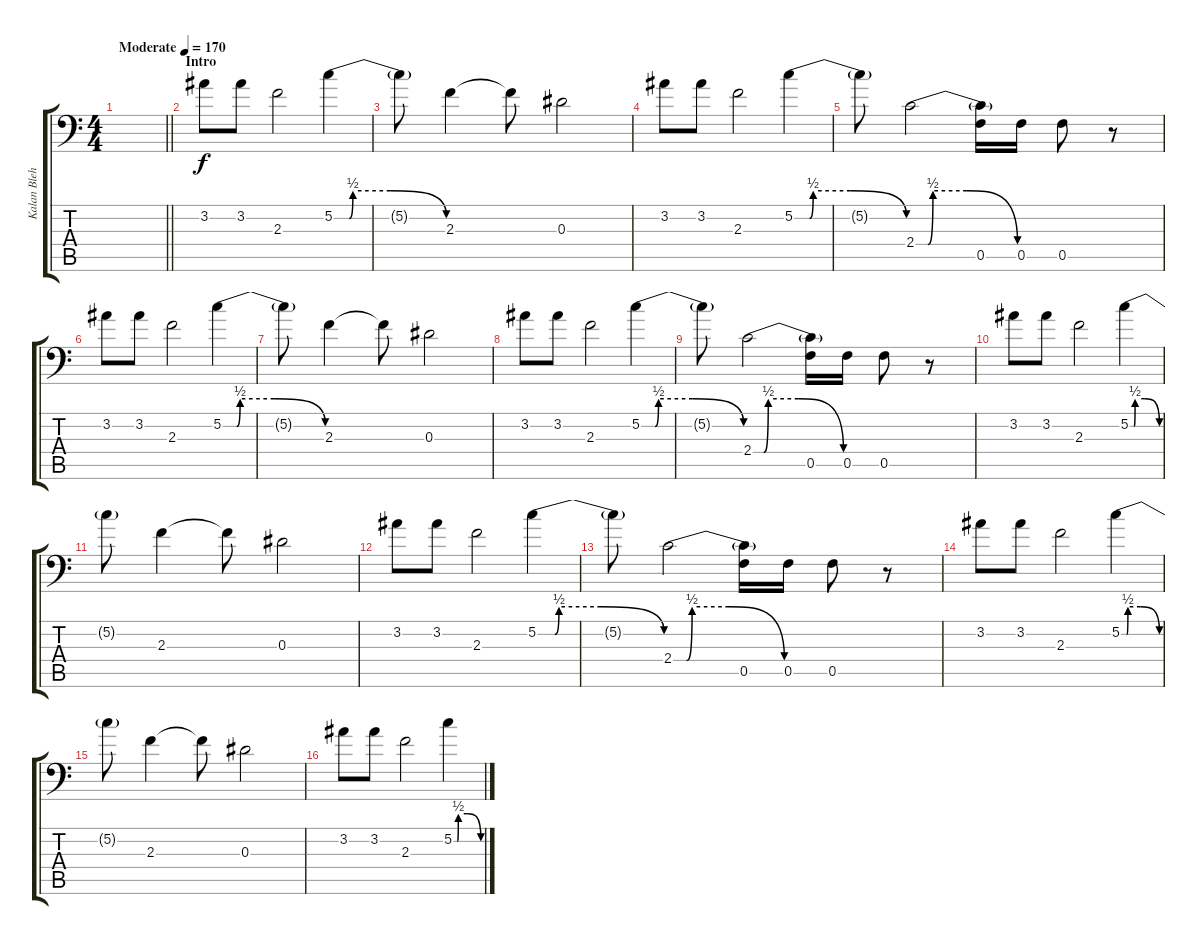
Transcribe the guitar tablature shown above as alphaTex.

\track ("Kalan Blehm - Lead" "Kalan Bleh") {instrument distortionguitar}
\staff {score tabs}
\tuning (C4 G3 Eb3 Bb2 F2 Bb1) {hide}
\ts (4 4)
\tempo (170 "Moderate")
\clef f4
\barLineRight lightlight
\ks c
|
\section ("" "Intro")
3.2.8 3.2.8 2.3.2 5.2{be (custom 0 0 8 0 10 2 30 2 60 0)}.4 |
5.2{t}.8 2.3.4 2.3{t}.8 0.3.2 |
3.2.8 3.2.8 2.3.2 5.2{be (custom 0 0 8 0 10 2 30 2 60 0)}.4 |
5.2{t}.8 2.4{be (custom 0 0 7 0 10 2 30 2 60 0)}.2 (2.4{t} 0.5).16 0.5.16 0.5.8 r.8 |
3.2.8 3.2.8 2.3.2 5.2{be (custom 0 0 8 0 10 2 30 2 60 0)}.4 |
5.2{t}.8 2.3.4 2.3{t}.8 0.3.2 |
3.2.8 3.2.8 2.3.2 5.2{be (custom 0 0 8 0 10 2 30 2 60 0)}.4 |
5.2{t}.8 2.4{be (custom 0 0 7 0 10 2 30 2 60 0)}.2 (2.4{t} 0.5).16 0.5.16 0.5.8 r.8 |
3.2.8 3.2.8 2.3.2 5.2{be (custom 0 0 8 0 10 2 30 2 60 0)}.4 |
5.2{t}.8 2.3.4 2.3{t}.8 0.3.2 |
3.2.8 3.2.8 2.3.2 5.2{be (custom 0 0 8 0 10 2 30 2 60 0)}.4 |
5.2{t}.8 2.4{be (custom 0 0 7 0 10 2 30 2 60 0)}.2 (2.4{t} 0.5).16 0.5.16 0.5.8 r.8 |
3.2.8 3.2.8 2.3.2 5.2{be (custom 0 0 8 0 10 2 30 2 60 0)}.4 |
5.2{t}.8 2.3.4 2.3{t}.8 0.3.2 |
3.2.8 3.2.8 2.3.2 5.2{be (custom 0 0 8 0 10 2 30 2 60 0)}.4
